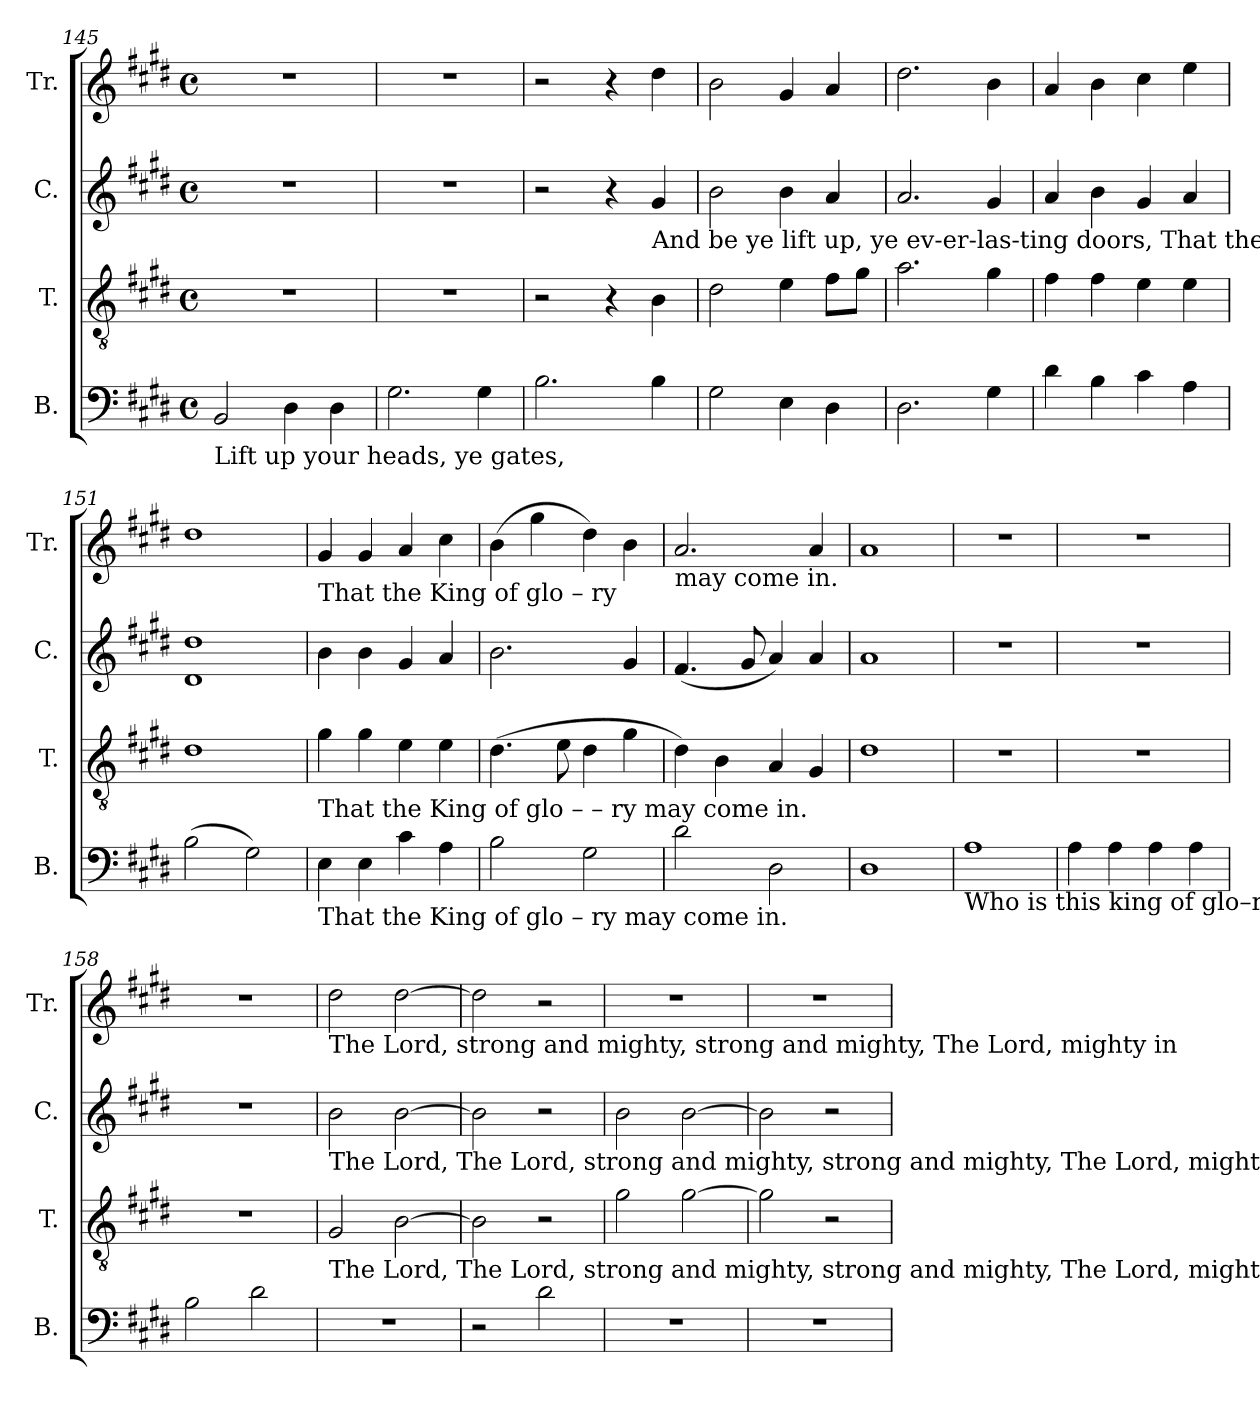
**kern	**kern	**kern	**kern
*part4	*part3	*part2	*part1
*staff4	*staff3	*staff2	*staff1
*I"B.	*I"T.	*I"C.	*I"Tr.
*I'B.	*I'T.	*I'C.	*I'Tr.
!!LO:LB:g=z
*clefF4	*clefGv2	*clefG2	*clefG2
*k[f#c#g#d#]	*k[f#c#g#d#]	*k[f#c#g#d#]	*k[f#c#g#d#]
*M4/4	*M4/4	*M4/4	*M4/4
*met(c)	*met(c)	*met(c)	*met(c)
=145	=145	=145	=145
!LO:TX:b:t=Lift up your heads, ye gates,	!	!	!
2BB/	1r	1r	1r
4D#\	.	.	.
4D#\	.	.	.
=146	=146	=146	=146
2.G#\	1r	1r	1r
4G#\	.	.	.
=147	=147	=147	=147
2.B\	2r	2r	2r
.	4r	4r	4r
!	!	!LO:TX:b:t=And be   ye   lift      up,    ye   ev-er-las-ting   doors, That the King of  glo       –      ry  may           come   in.	!
4B\	4B\	4g#/	4dd#\
=148	=148	=148	=148
2G#\	2d#\	2b\	2b\
4E\	4e\	4b\	4g#/
4D#\	8f#\L	4a/	4a/
.	8g#\J	.	.
=149	=149	=149	=149
2.D#\	2.a\	2.a/	2.dd#\
4G#\	4g#\	4g#/	4b\
=150	=150	=150	=150
4d#\	4f#\	4a/	4a/
4B\	4f#\	4b\	4b\
4c#\	4e\	4g#/	4cc#\
4A\	4e\	4a/	4ee\
=151	=151	=151	=151
(2B\	1d#	1d# 1dd#	1dd#
2G#\)	.	.	.
=152	=152	=152	=152
!	!	!	!LO:TX:b:t=That the King of  glo       –      ry
!	!LO:TX:b:t=That the King of  glo       –        –        ry   may come in.	!	!
!LO:TX:b:t=That the King of  glo  –  ry          may         come       in.	!	!	!
4E\	4g#\	4b\	4g#/
4E\	4g#\	4b\	4g#/
4c#\	4e\	4g#/	4a/
4A\	4e\	4a/	4cc#\
=153	=153	=153	=153
2B\	(4.d#\	2.b\	(4b\
.	.	.	4gg#\
.	8e\	.	.
2G#\	4d#\	.	4dd#\)
.	4g#\	4g#/	4b\
=154	=154	=154	=154
!	!	!	!LO:TX:b:t=may          come   in.
2d#\	4d#\)	(4.f#/	2.a/
.	4B\	.	.
.	.	8g#/	.
2D#\	4A/	4a/)	.
.	4G#/	4a/	4a/
=155	=155	=155	=155
1D#	1d#	1a	1a
!!LO:PB:g=z
=156	=156	=156	=156
!LO:TX:b:t=Who   is this king of  glo–ry?                           Who?                               strong and mighty, strong and mighty,      The Lord,     mighty  in	!	!	!
1A	1r	1r	1r
=157	=157	=157	=157
4A\	1r	1r	1r
4A\	.	.	.
4A\	.	.	.
4A\	.	.	.
=158	=158	=158	=158
2B\	1r	1r	1r
2d#\	.	.	.
=159	=159	=159	=159
!	!	!	!LO:TX:b:t=The  Lord,                                                  strong and mighty, strong and mighty,     The Lord,    mighty  in
!	!	!LO:TX:b:t=The  Lord,                  The  Lord,          strong and mighty,  strong  and  mighty,     The Lord,     mighty  in	!
!	!LO:TX:b:t=The  Lord,                  The  Lord,            strong and mighty, strong and mighty,      The Lord,   mighty  in	!	!
1r	2G#/	2b\	2dd#\
.	[2B\	[2b\	[2dd#\
=160	=160	=160	=160
2r	2B\]	2b\]	2dd#\]
2d#\	2r	2r	2r
=161	=161	=161	=161
1r	2g#\	2b\	1r
.	[2g#\	[2b\	.
=162	=162	=162	=162
1r	2g#\]	2b\]	1r
.	2r	2r	.
=	=	=	=
*-	*-	*-	*-
